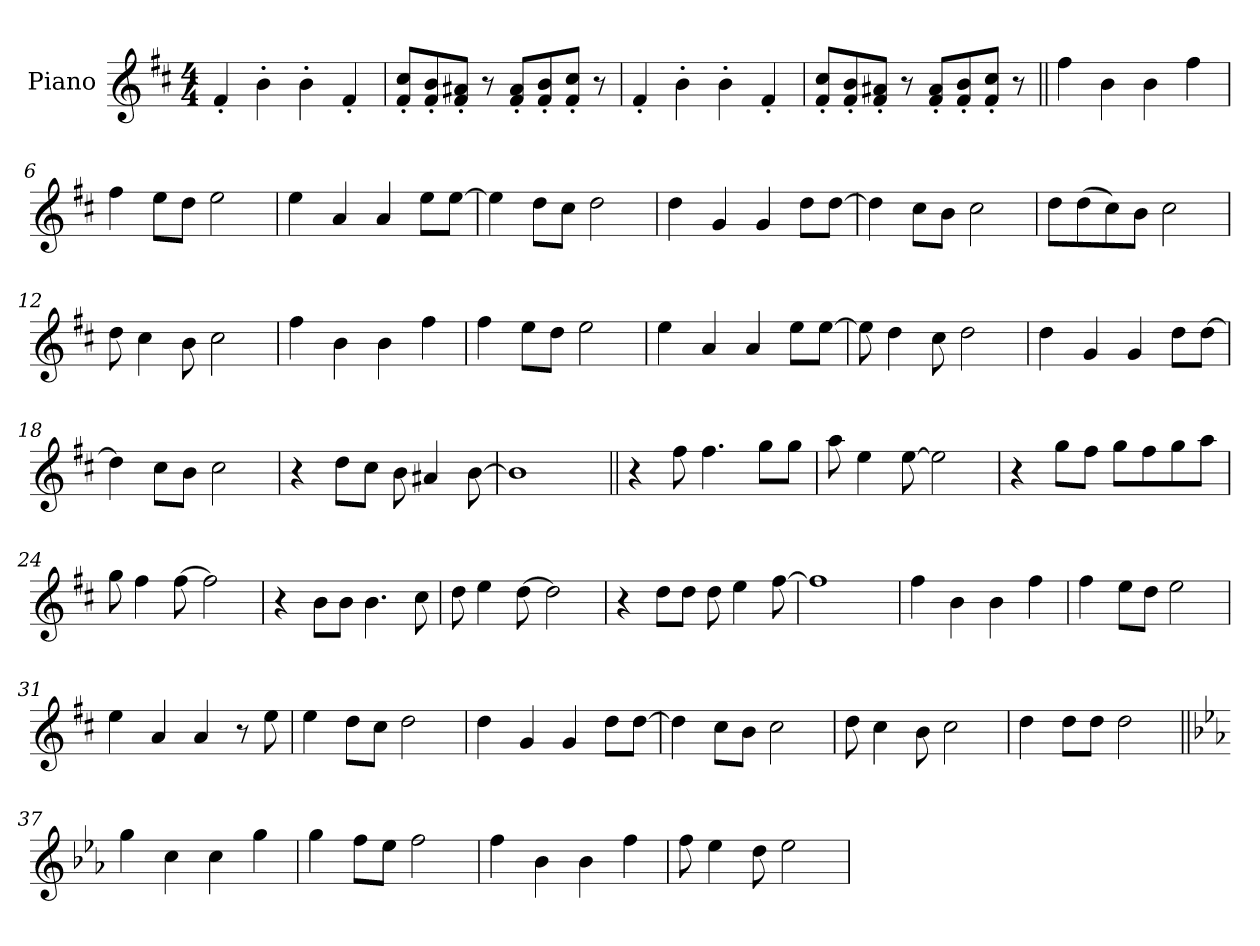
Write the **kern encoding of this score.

**kern
*part1
*staff1
*I"Piano
*I'Pno.
*clefG2
*k[f#c#]
*M4/4
*MM150
=1
4f#'!
4b'!
4b'!
4f#'!
=2
8f#!' 8cc#!'L
8f#!' 8b!'
8f#!' 8a#X!'J
8r
8f#!' 8a#!'L
8f#!' 8b!'
8f#!' 8cc#!'J
8r
=3
4f#'!
4b'!
4b'!
4f#'!
=4
8f#!' 8cc#!'L
8f#!' 8b!'
8f#!' 8a#X!'J
8r
8f#!' 8a#!'L
8f#!' 8b!'
8f#!' 8cc#!'J
8r
=5||
4ff#
4b
4b
4ff#
=6
4ff#
8eeL
8ddJ
2ee
=7
4ee
4a
4a
8eeL
[8eeJ
=8
4ee]
8ddL
8cc#J
2dd
=9
4dd
4g
4g
8ddL
[8ddJ
=10
4dd]
8cc#L
8bJ
2cc#
=11
8ddL
(>8dd
8cc#)
8bJ
2cc#
=12
8dd
4cc#
8b
2cc#
=13
4ff#
4b
4b
4ff#
=14
4ff#
8eeL
8ddJ
2ee
=15
4ee
4a
4a
8eeL
[8eeJ
=16
8ee]
4dd
8cc#
2dd
=17
4dd
4g
4g
8ddL
[8ddJ
=18
4dd]
8cc#L
8bJ
2cc#
=19
4r
8ddL
8cc#J
8b
4a#X
[8b
=20
1b]
=21||
4r
8ff#
4.ff#
8ggL
8ggJ
=22
8aa
4ee
[8ee
2ee]
=23
4r
8ggL
8ff#J
8ggL
8ff#
8gg
8aaJ
=24
8gg
4ff#
[8ff#
2ff#]
=25
4r
8bL
8bJ
4.b
8cc#
=26
8dd
4ee
[8dd
2dd]
=27
4r
8ddL
8ddJ
8dd
4ee
[8ff#
=28
1ff#]
=29
4ff#
4b
4b
4ff#
=30
4ff#
8eeL
8ddJ
2ee
=31
4ee
4a
4a
8r
8ee
=32
4ee
8ddL
8cc#J
2dd
=33
4dd
4g
4g
8ddL
[8ddJ
=34
4dd]
8cc#L
8bJ
2cc#
=35
8dd
4cc#
8b
2cc#
=36
4dd
8ddL
8ddJ
2dd
=37||
*k[b-e-a-]
4gg
4cc
4cc
4gg
=38
4gg
8ffL
8ee-J
2ff
=39
4ff
4b-
4b-
4ff
=40
8ff
4ee-
8dd
2ee-
=
*-
